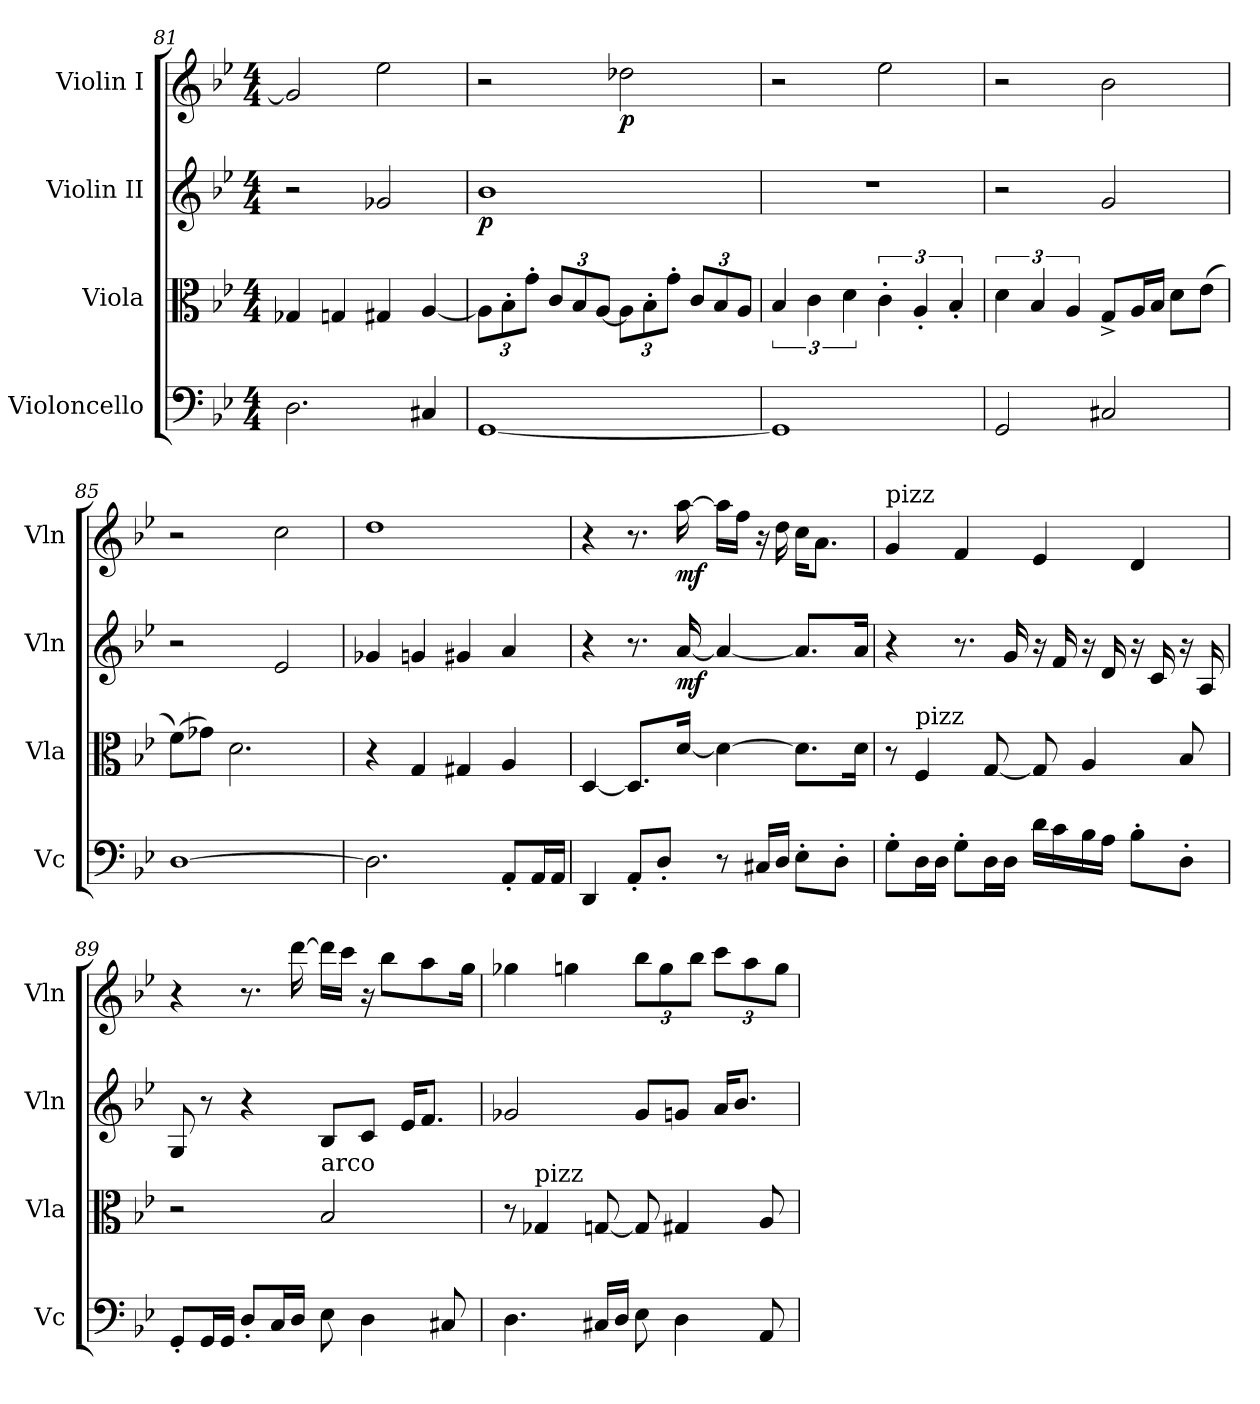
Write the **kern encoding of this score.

**kern	**kern	**kern	**dynam	**kern	**dynam
*part4	*part3	*part2	*part2	*part1	*part1
*staff4	*staff3	*staff2	*staff2	*staff1	*staff1
*I"Violoncello	*I"Viola	*I"Violin II	*	*I"Violin I	*
*I'Vc	*I'Vla	*I'Vln	*	*I'Vln	*
*clefF4	*clefC3	*clefG2	*	*clefG2	*
*k[b-e-]	*k[b-e-]	*k[b-e-]	*	*k[b-e-]	*
*M4/4	*M4/4	*M4/4	*	*M4/4	*
=81	=81	=81	=81	=81	=81
2.D\	4G-X/	2r	.	2g/]	.
.	4Gn/	.	.	.	.
.	4G#X/	2g-X/	.	2ee-\	.
4C#X/	[4A/	.	.	.	.
=82	=82	=82	=82	=82	=82
*	*Xbrackettup	*	*	*	*
!	!	!	!LO:DY:b	!	!
[1GG	12A\L]	1b-	p	2r	.
.	12B-'\	.	.	.	.
.	12g'\J	.	.	.	.
.	12c/L	.	.	.	.
.	12B-/	.	.	.	.
.	[12A/J	.	.	.	.
!	!	!	!	!	!LO:DY:b
.	12A\L]	.	.	2dd-X\	p
.	12B-'\	.	.	.	.
.	12g'\J	.	.	.	.
.	12c/L	.	.	.	.
.	12B-/	.	.	.	.
.	12A/J	.	.	.	.
=83	=83	=83	=83	=83	=83
*	*brackettup	*	*	*	*
1GG]	6B-/	1r	.	2r	.
.	6c\	.	.	.	.
.	6d\	.	.	.	.
.	6c'\	.	.	2ee-\	.
.	6A'/	.	.	.	.
.	6B-'/	.	.	.	.
=84	=84	=84	=84	=84	=84
2GG/	6d\	2r	.	2r	.
.	6B-/	.	.	.	.
.	6A/	.	.	.	.
2C#X/	8G^/L	2g/	.	2b-\	.
.	16A/L	.	.	.	.
.	16B-/JJ	.	.	.	.
.	8d\L	.	.	.	.
.	(>8e-\J	.	.	.	.
=85	=85	=85	=85	=85	=85
[1D	(>8f\L)	2r	.	2r	.
.	8g-X\J)	.	.	.	.
.	2.d\	.	.	.	.
.	.	2e-/	.	2cc\	.
=86	=86	=86	=86	=86	=86
2.D\]	4r	4g-X/	.	1dd	.
.	4G/	4gn/	.	.	.
.	4G#X/	4g#X/	.	.	.
8AA'/L	4A/	4a/	.	.	.
16AA/L	.	.	.	.	.
16AA/JJ	.	.	.	.	.
=87	=87	=87	=87	=87	=87
4DD/	[4D/	4r	.	4r	.
8AA'/L	8.D/L]	8.r	.	8.r	.
8D'/J	.	.	.	.	.
!	!	!	!LO:DY:b	!	!LO:DY:b
.	[16d/Jk	[16a/	mf	[16aa\	mf
8r	4d\_	4a/_	.	16aa\LL]	.
.	.	.	.	16ff\JJ	.
16C#X/LL	.	.	.	16r	.
16D/JJ	.	.	.	16dd\	.
8E-'\L	8.d\L]	8.a/L]	.	16cc\KL	.
.	.	.	.	8.a\J	.
8D'\J	.	.	.	.	.
.	16d\Jk	16a/Jk	.	.	.
=88	=88	=88	=88	=88	=88
!	!	!	!	!LO:TX:a:t=pizz	!
8G'\L	8r	4r	.	4g/	.
!	!LO:TX:a:t=pizz	!	!	!	!
16D\L	4F/	.	.	.	.
16D\JJ	.	.	.	.	.
8G'\L	.	8.r	.	4f/	.
16D\L	[8G/	.	.	.	.
16D\JJ	.	16g/	.	.	.
16d\LL	8G/]	16r	.	4e-/	.
16c\	.	16f/	.	.	.
16B-\	4A/	16r	.	.	.
16A\JJ	.	16d/	.	.	.
8B-'\L	.	16r	.	4d/	.
.	.	16c/	.	.	.
8D'\J	8B-/	16r	.	.	.
.	.	16A/	.	.	.
=89	=89	=89	=89	=89	=89
8GG'/L	2r	8G/	.	4r	.
16GG/L	.	8r	.	.	.
16GG/JJ	.	.	.	.	.
8D'/L	.	4r	.	8.r	.
16C/L	.	.	.	.	.
16D/JJ	.	.	.	[16ddd\	.
!	!LO:TX:a:t=arco	!	!	!	!
8E-\	2B-/	8B-/L	.	16ddd\LL]	.
.	.	.	.	16ccc\JJ	.
4D\	.	8c/J	.	16r	.
.	.	.	.	8bb-\L	.
.	.	16e-/KL	.	.	.
.	.	8.f/J	.	8aa\	.
8C#X/	.	.	.	.	.
.	.	.	.	16gg\Jk	.
=90	=90	=90	=90	=90	=90
4.D\	8r	2g-X/	.	4gg-X\	.
!	!LO:TX:a:t=pizz	!	!	!	!
.	4G-X/	.	.	.	.
.	.	.	.	4ggn\	.
16C#X/LL	[8Gn/	.	.	.	.
16D/JJ	.	.	.	.	.
*	*	*	*	*Xbrackettup	*
8E-\	8G/]	8g-/L	.	12bb-\L	.
.	.	.	.	12gg\	.
4D\	4G#X/	8gn/J	.	.	.
.	.	.	.	12bb-\J	.
.	.	16a/KL	.	12ccc\L	.
.	.	8.b-/J	.	.	.
.	.	.	.	12aa\	.
8AA/	8A/	.	.	.	.
.	.	.	.	12gg\J	.
=	=	=	=	=	=
*-	*-	*-	*-	*-	*-
